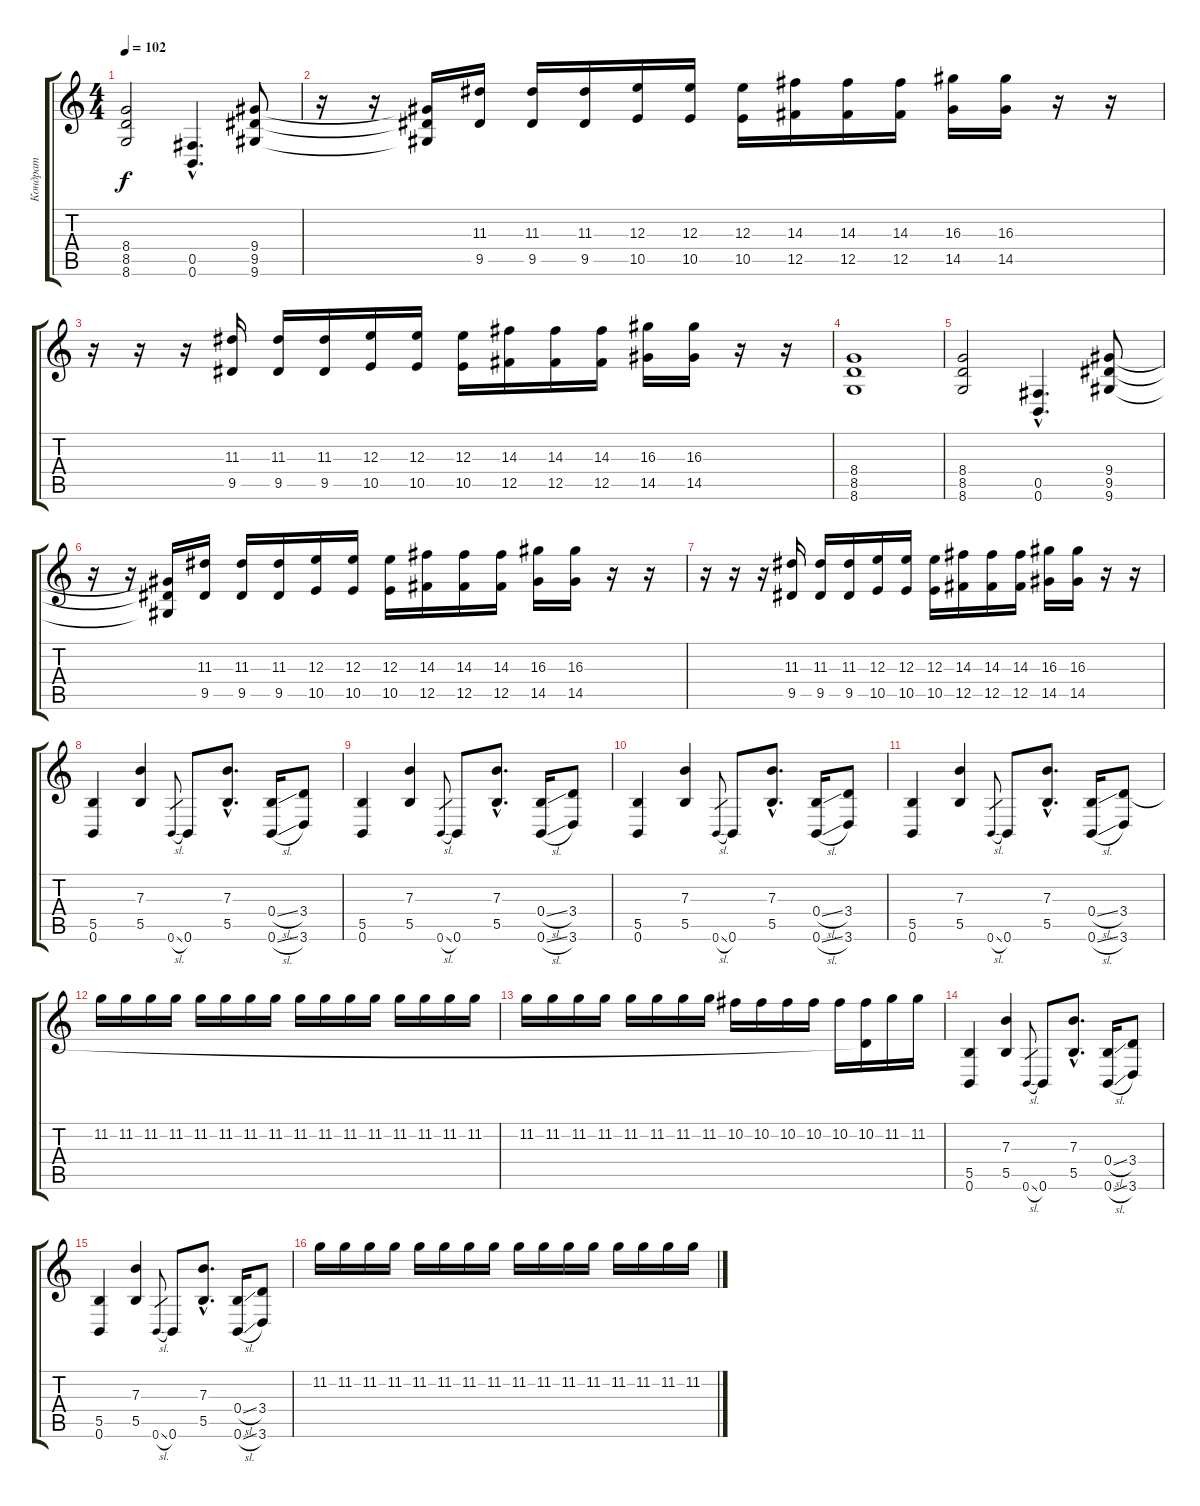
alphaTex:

\track ("Кондрат" "Кондрат") {instrument overdrivenguitar}
\staff {score tabs}
\tuning (Db4 Ab3 E3 B2 Gb2 B1) {hide}
\ts (4 4)
\tempo 102
\clef g2
\ks c
(8.4 8.5 8.6).2{dy f} (0.5{hac} 0.6{hac}).4{d} (9.4 9.5 9.6).8 |
r.16 r.16 (9.4{t} 9.5{t} 9.6{t}).16 (11.3 9.5).16 (11.3 9.5).16 (11.3 9.5).16 (12.3 10.5).16 (12.3 10.5).16 (12.3 10.5).16 (14.3 12.5).16 (14.3 12.5).16 (14.3 12.5).16 (16.3 14.5).16 (16.3 14.5).16 r.16 r.16 |
r.16 r.16 r.16 (11.3 9.5).16 (11.3 9.5).16 (11.3 9.5).16 (12.3 10.5).16 (12.3 10.5).16 (12.3 10.5).16 (14.3 12.5).16 (14.3 12.5).16 (14.3 12.5).16 (16.3 14.5).16 (16.3 14.5).16 r.16 r.16 |
(8.4 8.5 8.6).1 |
(8.4 8.5 8.6).2 (0.5{hac} 0.6{hac}).4{d} (9.4 9.5 9.6).8 |
r.16 r.16 (9.4{t} 9.5{t} 9.6{t}).16 (11.3 9.5).16 (11.3 9.5).16 (11.3 9.5).16 (12.3 10.5).16 (12.3 10.5).16 (12.3 10.5).16 (14.3 12.5).16 (14.3 12.5).16 (14.3 12.5).16 (16.3 14.5).16 (16.3 14.5).16 r.16 r.16 |
r.16 r.16 r.16 (11.3 9.5).16 (11.3 9.5).16 (11.3 9.5).16 (12.3 10.5).16 (12.3 10.5).16 (12.3 10.5).16 (14.3 12.5).16 (14.3 12.5).16 (14.3 12.5).16 (16.3 14.5).16 (16.3 14.5).16 r.16 r.16 |
(5.5 0.6).4 (7.3 5.5).4 0.6{sl}.8{gr} 0.6.8 (7.3{hac} 5.5{hac}).8{d} (0.4{sl} 0.6{sl}).16 (3.4 3.6).8 |
(5.5 0.6).4 (7.3 5.5).4 0.6{sl}.8{gr} 0.6.8 (7.3{hac} 5.5{hac}).8{d} (0.4{sl} 0.6{sl}).16 (3.4 3.6).8 |
(5.5 0.6).4 (7.3 5.5).4 0.6{sl}.8{gr} 0.6.8 (7.3{hac} 5.5{hac}).8{d} (0.4{sl} 0.6{sl}).16 (3.4 3.6).8 |
(5.5 0.6).4 (7.3 5.5).4 0.6{sl}.8{gr} 0.6.8 (7.3{hac} 5.5{hac}).8{d} (0.4{sl} 0.6{sl}).16 (3.4 3.6).8 |
11.2.16 11.2.16 11.2.16 11.2.16 11.2.16 11.2.16 11.2.16 11.2.16 11.2.16 11.2.16 11.2.16 11.2.16 11.2.16 11.2.16 11.2.16 11.2.16 |
11.2.16 11.2.16 11.2.16 11.2.16 11.2.16 11.2.16 11.2.16 11.2.16 10.2.16 10.2.16 10.2.16 10.2.16 10.2.16 (10.2 3.4{t}).16 11.2.16 11.2.16 |
(5.5 0.6).4 (7.3 5.5).4 0.6{sl}.8{gr} 0.6.8 (7.3{hac} 5.5{hac}).8{d} (0.4{sl} 0.6{sl}).16 (3.4 3.6).8 |
(5.5 0.6).4 (7.3 5.5).4 0.6{sl}.8{gr} 0.6.8 (7.3{hac} 5.5{hac}).8{d} (0.4{sl} 0.6{sl}).16 (3.4 3.6).8 |
11.2.16 11.2.16 11.2.16 11.2.16 11.2.16 11.2.16 11.2.16 11.2.16 11.2.16 11.2.16 11.2.16 11.2.16 11.2.16 11.2.16 11.2.16 11.2.16
